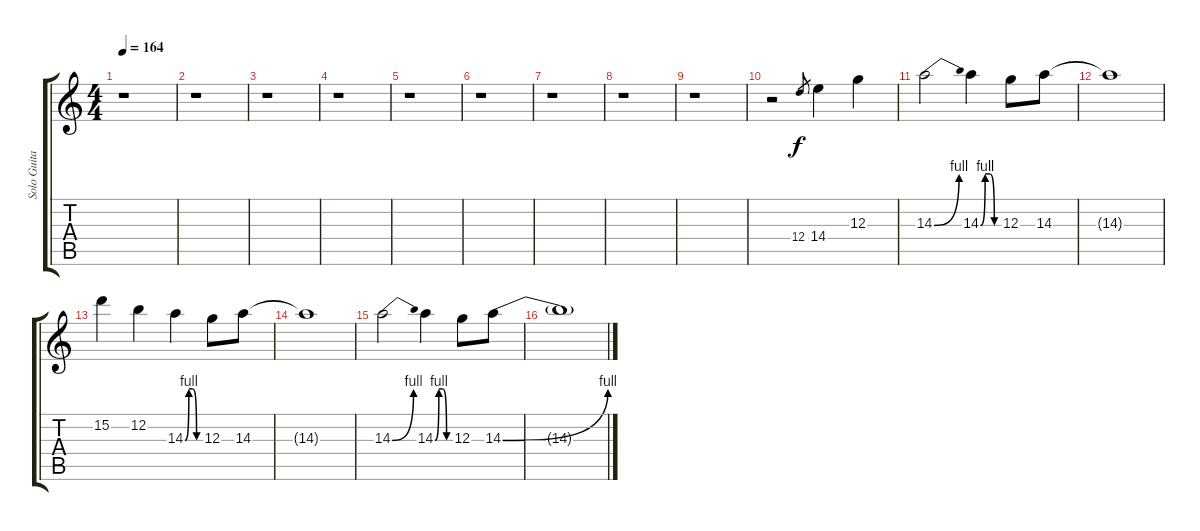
\track ("Solo Guitar" "Solo Guita") {instrument distortionguitar}
\staff {score tabs}
\tuning (E4 B3 G3 D3 A2 E2) {hide}
\ts (4 4)
\tempo 164
\clef g2
\ks c
r.1{dy f instrument distortionguitar} |
r.1 |
r.1 |
r.1 |
r.1 |
r.1 |
r.1 |
r.1 |
r.1 |
r.2 12.4.8{gr} 14.4.4 12.3.4 |
14.3{be (bend 0 0 60 4)}.2 14.3{be (custom 0 0 15 4 30 4 45 0 60 0)}.4 12.3.8 14.3.8 |
14.3{t}.1 |
15.2.4 12.2.4 14.3{be (custom 0 0 15 4 30 4 45 0 60 0)}.4 12.3.8 14.3.8 |
14.3{t}.1 |
14.3{be (bend 0 0 60 4)}.2 14.3{be (custom 0 0 15 4 30 4 45 0 60 0)}.4 12.3.8 14.3{be (bend 0 0 60 4)}.8 |
14.3{t}.1
